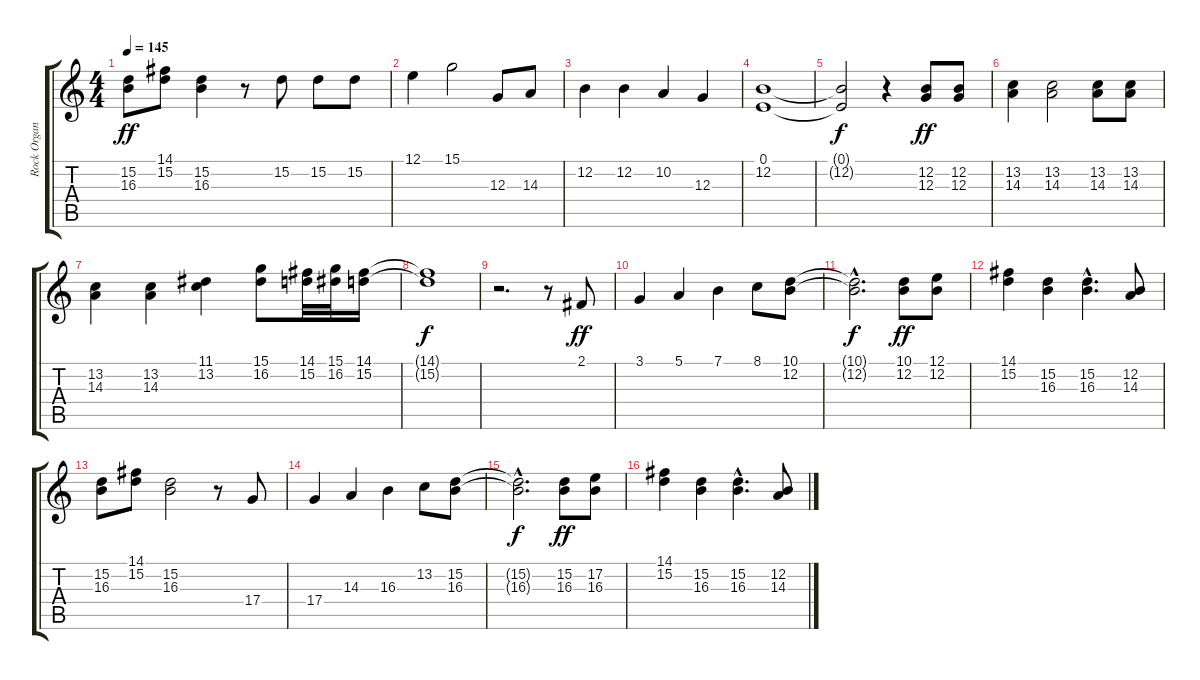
\track ("Rock Organ Lead" "Rock Organ") {instrument rockorgan}
\staff {score tabs}
\tuning (E4 B3 G3 D3 A2 E2) {hide}
\ts (4 4)
\tempo 145
\clef g2
\ks c
(15.2 16.3).8{dy ff} (14.1 15.2).8 (15.2 16.3).4 r.8 15.2.8 15.2.8 15.2.8 |
12.1.4 15.1.2 12.3.8 14.3.8 |
12.2.4 12.2.4 10.2.4 12.3.4 |
(0.1 12.2).1 |
(0.1{t} 12.2{t}).2{dy f} r.4 (12.2 12.3).8{dy ff} (12.2 12.3).8 |
(13.2 14.3).4 (13.2 14.3).2 (13.2 14.3).8 (13.2 14.3).8 |
(13.2 14.3).4 (13.2 14.3).4 (11.1 13.2).4 (15.1 16.2).8 (14.1 15.2).32 (15.1 16.2).32 (14.1 15.2).16 |
(14.1{t} 15.2{t}).1{dy f} |
r.2{d} r.8 2.1.8{dy ff} |
3.1.4 5.1.4 7.1.4 8.1.8 (10.1 12.2).8 |
(10.1{hac t} 12.2{hac t}).2{d dy f} (10.1 12.2).8{dy ff} (12.1 12.2).8 |
(14.1 15.2).4 (15.2 16.3).4 (15.2{hac} 16.3{hac}).4{d} (12.2 14.3).8 |
(15.2 16.3).8 (14.1 15.2).8 (15.2 16.3).2 r.8 17.4.8 |
17.4.4 14.3.4 16.3.4 13.2.8 (15.2 16.3).8 |
(15.2{hac t} 16.3{hac t}).2{d dy f} (15.2 16.3).8{dy ff} (17.2 16.3).8 |
(14.1 15.2).4 (15.2 16.3).4 (15.2{hac} 16.3{hac}).4{d} (12.2 14.3).8
